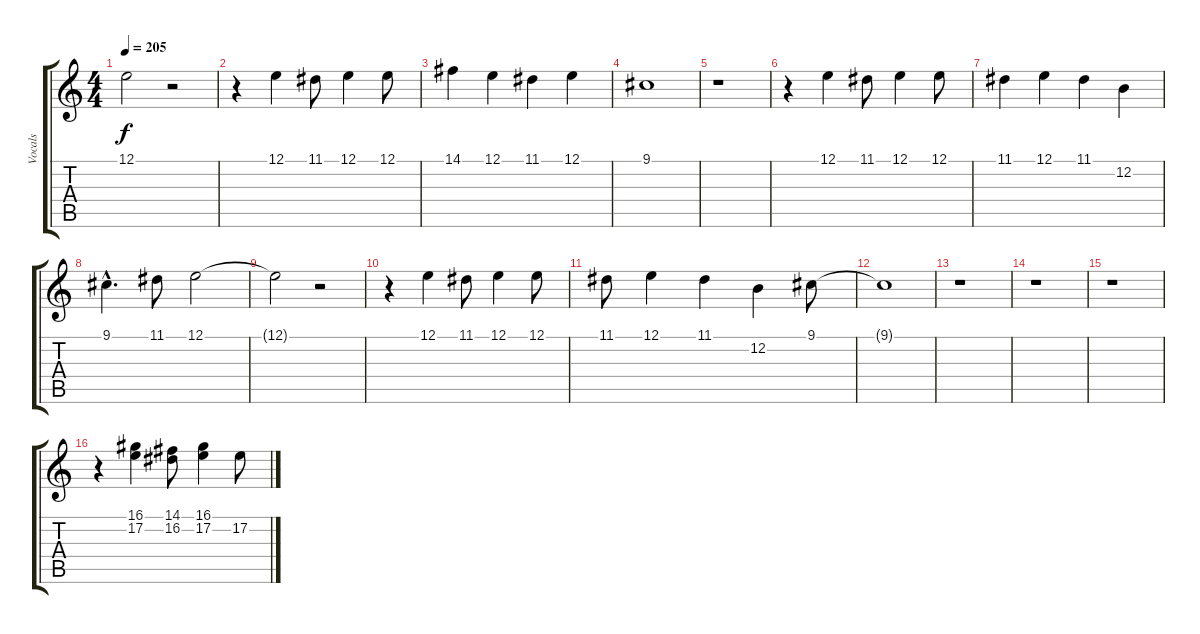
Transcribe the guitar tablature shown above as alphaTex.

\track ("Vocals" "Vocals") {instrument englishhorn}
\staff {score tabs}
\tuning (E4 B3 G3 D3 A2 E2) {hide}
\ts (4 4)
\tempo 205
\clef g2
\ks c
12.1{t}.2{dy f} r.2 |
r.4 12.1.4 11.1.8 12.1.4 12.1.8 |
14.1.4 12.1.4 11.1.4 12.1.4 |
9.1.1 |
r.1 |
r.4 12.1.4 11.1.8 12.1.4 12.1.8 |
11.1.4 12.1.4 11.1.4 12.2.4 |
9.1{hac}.4{d} 11.1.8 12.1.2 |
12.1{t}.2 r.2 |
r.4 12.1.4 11.1.8 12.1.4 12.1.8 |
11.1.8 12.1.4 11.1.4 12.2.4 9.1.8 |
9.1{t}.1 |
r.1 |
r.1 |
r.1 |
r.4 (16.1 17.2).4 (14.1 16.2).8 (16.1 17.2).4 17.2.8
